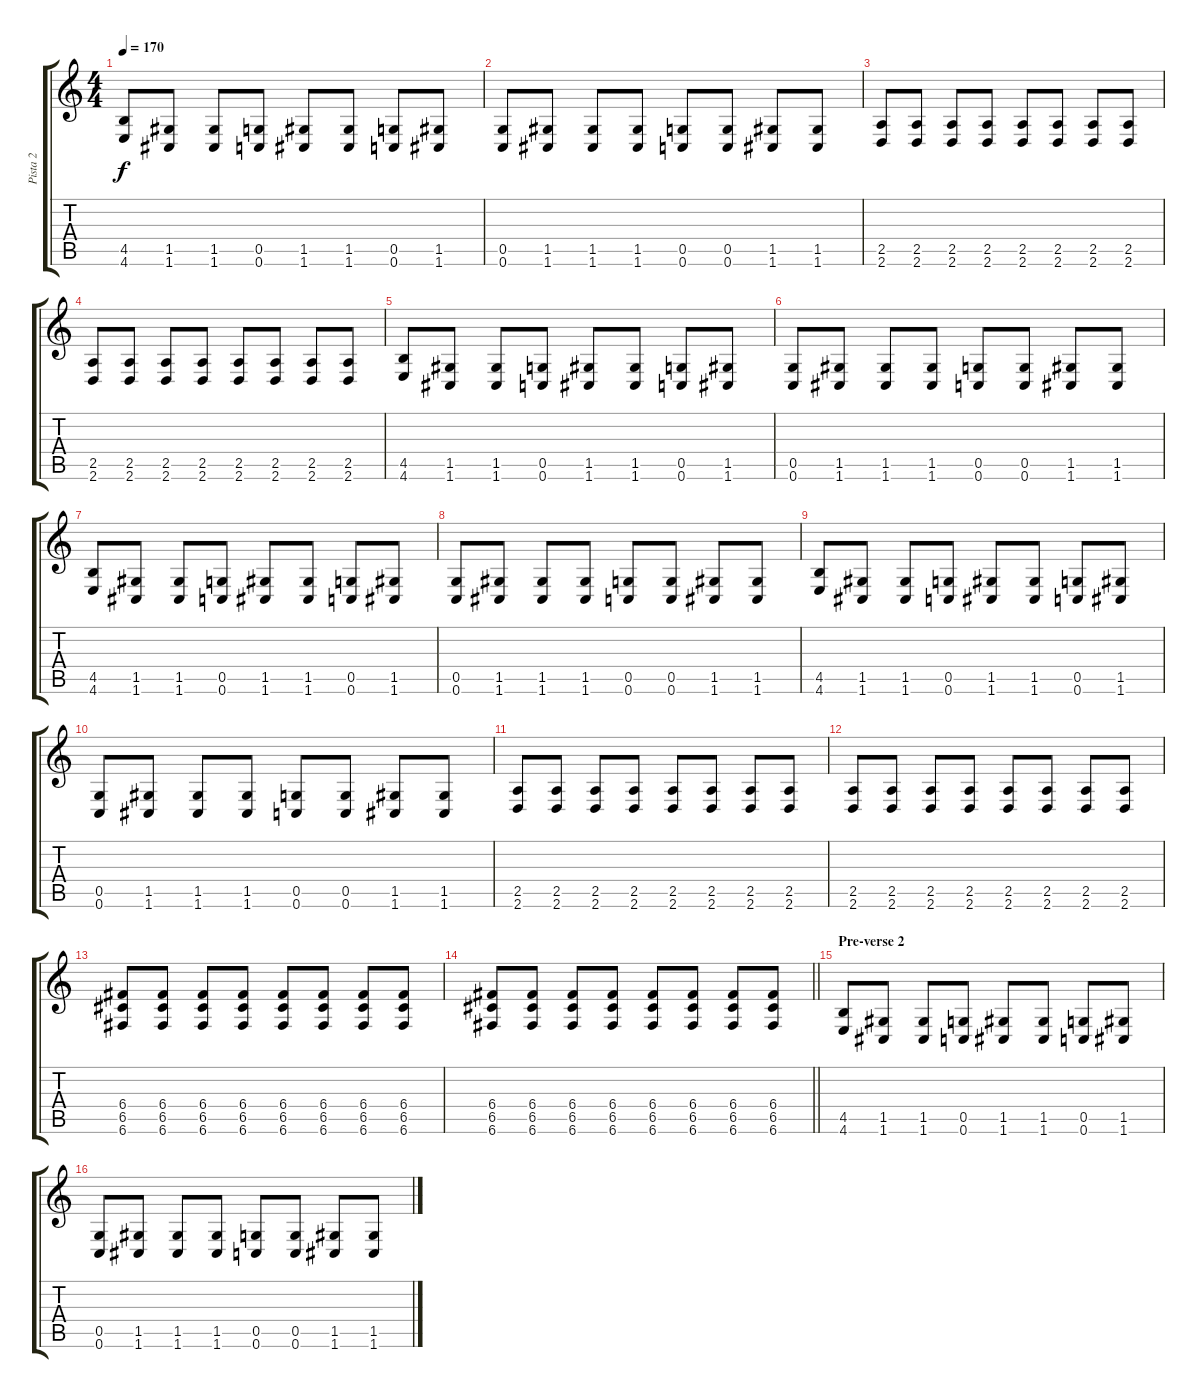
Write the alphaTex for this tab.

\track ("Pista 2" "Pista 2") {instrument distortionguitar}
\staff {score tabs}
\tuning (D4 A3 F3 C3 G2 C2) {hide}
\ts (4 4)
\tempo 170
\clef g2
\ks c
(4.5 4.6).8{dy f} (1.5 1.6).8 (1.5 1.6).8 (0.5 0.6).8 (1.5 1.6).8 (1.5 1.6).8 (0.5 0.6).8 (1.5 1.6).8 |
(0.5 0.6).8 (1.5 1.6).8 (1.5 1.6).8 (1.5 1.6).8 (0.5 0.6).8 (0.5 0.6).8 (1.5 1.6).8 (1.5 1.6).8 |
(2.5 2.6).8 (2.5 2.6).8 (2.5 2.6).8 (2.5 2.6).8 (2.5 2.6).8 (2.5 2.6).8 (2.5 2.6).8 (2.5 2.6).8 |
(2.5 2.6).8 (2.5 2.6).8 (2.5 2.6).8 (2.5 2.6).8 (2.5 2.6).8 (2.5 2.6).8 (2.5 2.6).8 (2.5 2.6).8 |
(4.5 4.6).8 (1.5 1.6).8 (1.5 1.6).8 (0.5 0.6).8 (1.5 1.6).8 (1.5 1.6).8 (0.5 0.6).8 (1.5 1.6).8 |
(0.5 0.6).8 (1.5 1.6).8 (1.5 1.6).8 (1.5 1.6).8 (0.5 0.6).8 (0.5 0.6).8 (1.5 1.6).8 (1.5 1.6).8 |
(4.5 4.6).8 (1.5 1.6).8 (1.5 1.6).8 (0.5 0.6).8 (1.5 1.6).8 (1.5 1.6).8 (0.5 0.6).8 (1.5 1.6).8 |
(0.5 0.6).8 (1.5 1.6).8 (1.5 1.6).8 (1.5 1.6).8 (0.5 0.6).8 (0.5 0.6).8 (1.5 1.6).8 (1.5 1.6).8 |
(4.5 4.6).8 (1.5 1.6).8 (1.5 1.6).8 (0.5 0.6).8 (1.5 1.6).8 (1.5 1.6).8 (0.5 0.6).8 (1.5 1.6).8 |
(0.5 0.6).8 (1.5 1.6).8 (1.5 1.6).8 (1.5 1.6).8 (0.5 0.6).8 (0.5 0.6).8 (1.5 1.6).8 (1.5 1.6).8 |
(2.5 2.6).8 (2.5 2.6).8 (2.5 2.6).8 (2.5 2.6).8 (2.5 2.6).8 (2.5 2.6).8 (2.5 2.6).8 (2.5 2.6).8 |
(2.5 2.6).8 (2.5 2.6).8 (2.5 2.6).8 (2.5 2.6).8 (2.5 2.6).8 (2.5 2.6).8 (2.5 2.6).8 (2.5 2.6).8 |
(6.4 6.5 6.6).8 (6.4 6.5 6.6).8 (6.4 6.5 6.6).8 (6.4 6.5 6.6).8 (6.4 6.5 6.6).8 (6.4 6.5 6.6).8 (6.4 6.5 6.6).8 (6.4 6.5 6.6).8 |
\barLineRight lightlight
(6.4 6.5 6.6).8 (6.4 6.5 6.6).8 (6.4 6.5 6.6).8 (6.4 6.5 6.6).8 (6.4 6.5 6.6).8 (6.4 6.5 6.6).8 (6.4 6.5 6.6).8 (6.4 6.5 6.6).8 |
\section ("" "Pre-verse 2")
(4.5 4.6).8 (1.5 1.6).8 (1.5 1.6).8 (0.5 0.6).8 (1.5 1.6).8 (1.5 1.6).8 (0.5 0.6).8 (1.5 1.6).8 |
(0.5 0.6).8 (1.5 1.6).8 (1.5 1.6).8 (1.5 1.6).8 (0.5 0.6).8 (0.5 0.6).8 (1.5 1.6).8 (1.5 1.6).8
